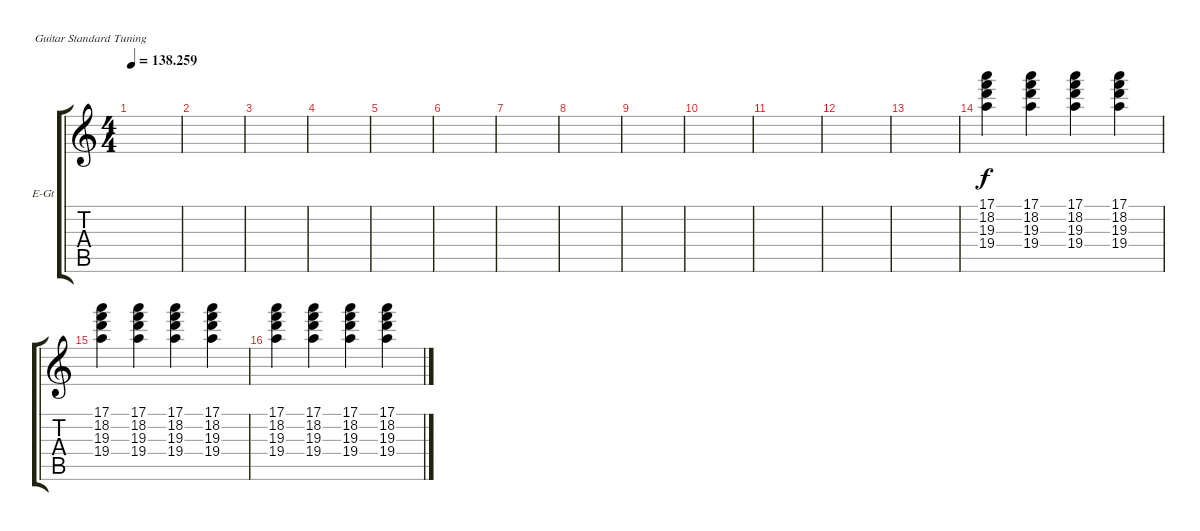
\bracketExtendMode groupsimilarinstruments
\firstSystemTrackNameOrientation horizontal
\otherSystemsTrackNameOrientation horizontal
\track ("Joey Santiago" "E-Gt") {instrument overdrivenguitar}
\staff {score tabs}
\tuning (E4 B3 G3 D3 A2 E2)
\ts (4 4)
\tempo
138.259
\accidentals auto
\clef g2
\ottava regular
\simile none
\scale
0.487395
\ks c
|
\scale
0.256303 |
\scale
0.256303 |
\scale
0.333333 |
\scale
0.333333 |
\scale
0.333333 |
\scale
0.333333 |
\scale
0.333333 |
\scale
0.333333 |
\scale
0.333333 |
\scale
0.333333 |
\scale
0.333333 |
\scale
0.333333 |
\scale
0.333333 (19.3 17.1 18.2 19.4).4 (19.3 17.1 18.2 19.4).4 (19.3 17.1 18.2 19.4).4 (19.3 17.1 18.2 19.4).4 |
\scale
0.333333 (19.3 17.1 18.2 19.4).4 (19.3 17.1 18.2 19.4).4 (19.3 17.1 18.2 19.4).4 (19.3 17.1 18.2 19.4).4 |
\scale
0.333333 (19.3 17.1 18.2 19.4).4 (19.3 17.1 18.2 19.4).4 (19.3 17.1 18.2 19.4).4 (19.3 17.1 18.2 19.4).4
